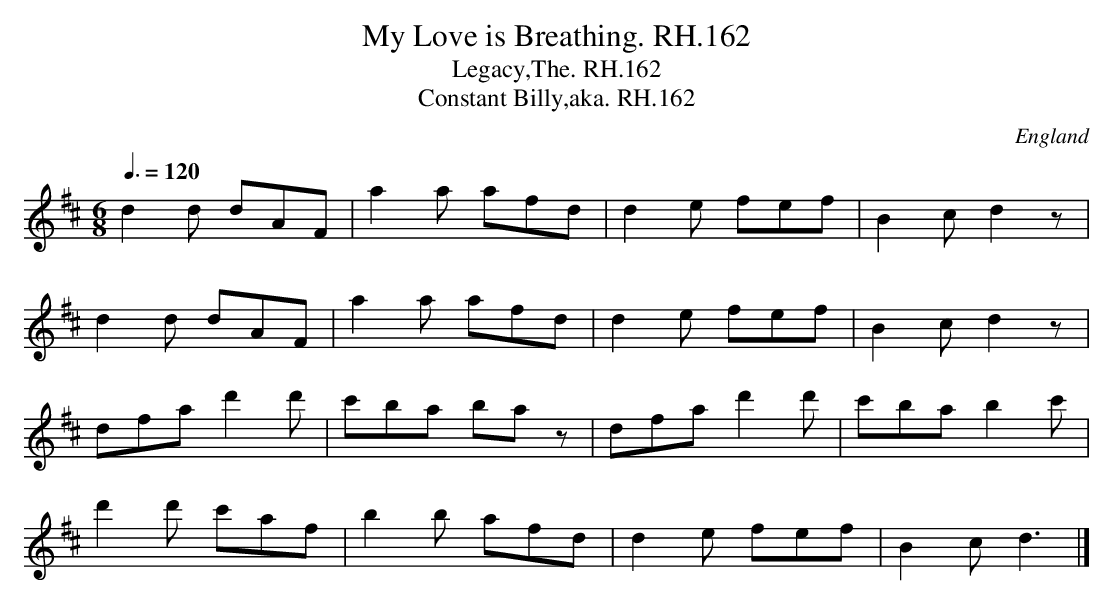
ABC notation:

X:1
T:My Love is Breathing. RH.162
T:Legacy,The. RH.162
T:Constant Billy,aka. RH.162
O:England
M:6/8
L:1/8
Q:3/8=120
K:D major
d2d dAF|a2a afd|d2e fef|B2c d2z|!
d2d dAF|a2a afd|d2e fef|B2c d2z|!
dfa d'2d'|c'ba baz|dfa d'2d'|c'ba b2c'|!
d'2d' c'af|b2b afd|d2e fef|B2c d3|]
